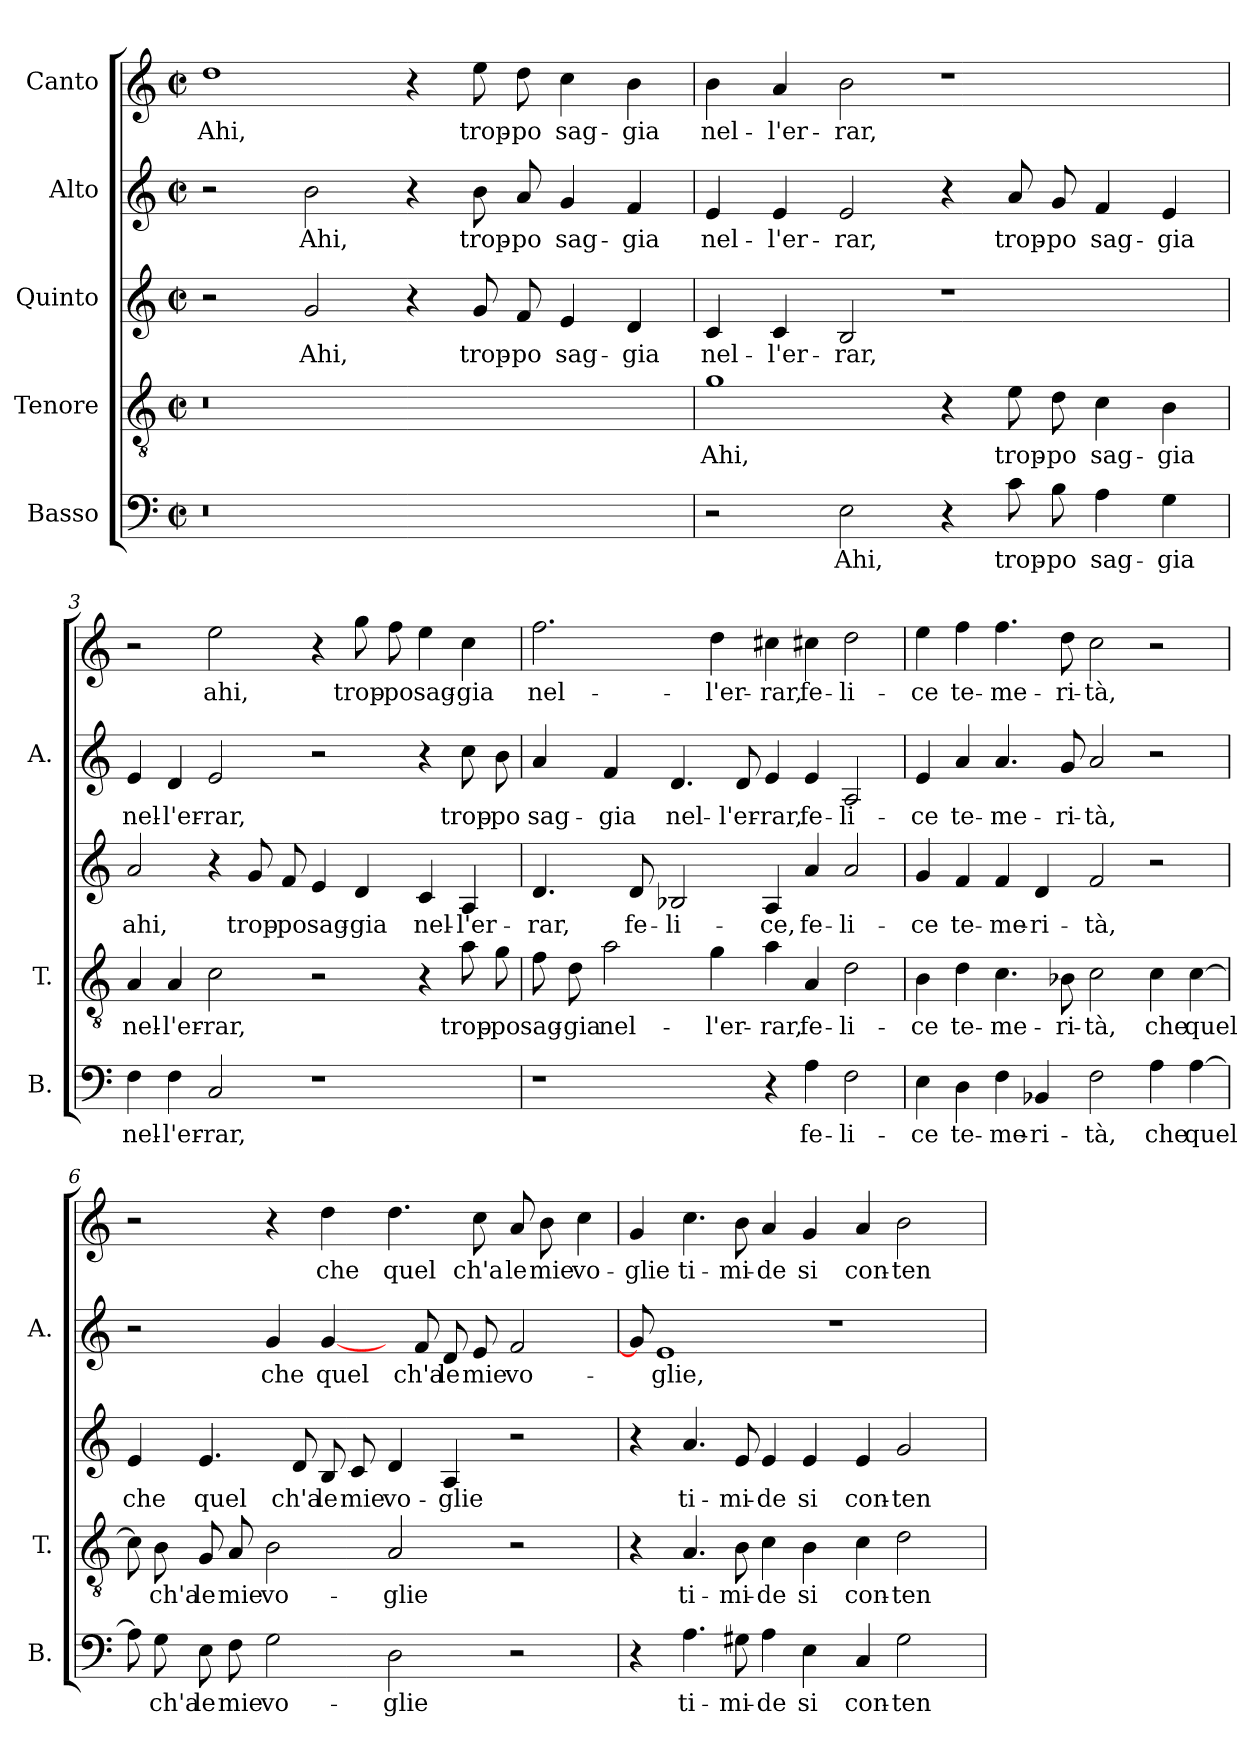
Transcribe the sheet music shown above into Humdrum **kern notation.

**kern	**text	**kern	**text	**kern	**text	**kern	**text	**kern	**text
*part5	*part5	*part4	*part4	*part3	*part3	*part2	*part2	*part1	*part1
*staff5	*staff5	*staff4	*staff4	*staff3	*staff3	*staff2	*staff2	*staff1	*staff1
*I"Basso	*	*I"Tenore	*	*I"Quinto	*	*I"Alto	*	*I"Canto	*
*I'B.	*	*I'T.	*	*	*	*I'A.	*	*	*
*clefF4	*	*clefGv2	*	*clefG2	*	*clefG2	*	*clefG2	*
*k[]	*	*k[]	*	*k[]	*	*k[]	*	*k[]	*
*C:	*	*C:	*	*C:	*	*C:	*	*C:	*
*M2/2	*	*M2/2	*	*M2/2	*	*M2/2	*	*M2/2	*
*met(c|)	*	*met(c|)	*	*met(c|)	*	*met(c|)	*	*met(c|)	*
=1	=1	=1	=1	=1	=1	=1	=1	=1	=1
!LO:N:vis=0	!	!LO:N:vis=0	!	!	!	!	!	!	!
1r	.	1r	.	2r	.	2r	.	1dd\	Ahi,
.	.	.	.	2g/	Ahi,	2b\	Ahi,	.	.
1ryy	.	1ryy	.	4r	.	4r	.	4r	.
.	.	.	.	8g/	trop-	8b\	trop-	8ee\	trop-
.	.	.	.	8f/	-po	8a/	-po	8dd\	-po
.	.	.	.	4e/	sag-	4g/	sag-	4cc\	sag-
.	.	.	.	4d/	-gia	4f/	-gia	4b\	-gia
=2	=2	=2	=2	=2	=2	=2	=2	=2	=2
2r	.	1g\	Ahi,	4c/	nel-	4e/	nel-	4b\	nel-
.	.	.	.	4c/	-l'er-	4e/	-l'er-	4a/	-l'er-
2E\	Ahi,	.	.	2B/	-rar,	2e/	-rar,	2b\	-rar,
4r	.	4r	.	1r	.	4r	.	1r	.
8c\	trop-	8e\	trop-	.	.	8a/	trop-	.	.
8B\	-po	8d\	-po	.	.	8g/	-po	.	.
4A\	sag-	4c\	sag-	.	.	4f/	sag-	.	.
4G\	-gia	4B\	-gia	.	.	4e/	-gia	.	.
=3	=3	=3	=3	=3	=3	=3	=3	=3	=3
4F\	nel-	4A/	nel-	2a/	ahi,	4e/	nel-	2r	.
4F\	-l'er-	4A/	-l'er-	.	.	4d/	-l'er-	.	.
2C/	-rar,	2c\	-rar,	4r	.	2e/	-rar,	2ee\	ahi,
.	.	.	.	8g/	trop-	.	.	.	.
.	.	.	.	8f/	-po	.	.	.	.
1r	.	2r	.	4e/	sag-	2r	.	4r	.
.	.	.	.	4d/	-gia	.	.	8gg\	trop-
.	.	.	.	.	.	.	.	8ff\	-po
.	.	4r	.	4c/	nel-	4r	.	4ee\	sag-
.	.	8a\	trop-	4A/	-l'er-	8cc\	trop-	4cc\	-gia
.	.	8g\	-po	.	.	8b\	-po	.	.
=4	=4	=4	=4	=4	=4	=4	=4	=4	=4
1r	.	8f\	sag-	4.d/	-rar,	4a/	sag-	2.ff\	nel-
.	.	8d\	-gia	.	.	.	.	.	.
.	.	2a\	nel-	.	.	4f/	-gia	.	.
.	.	.	.	8d/	fe-	.	.	.	.
.	.	.	.	2B-X/	-li-	4.d/	nel-	.	.
.	.	4g\	-l'er-	.	.	.	.	4dd\	-l'er-
.	.	.	.	.	.	8d/	-l'er-	.	.
4r	.	4a\	-rar,	4A/	-ce,	4e/	-rar,	4cc#X\	-rar,
4A\	fe-	4A/	fe-	4a/	fe-	4e/	fe-	4cc#X\	fe-
2F\	-li-	2d\	-li-	2a/	-li-	2A/	-li-	2dd\	-li-
=5	=5	=5	=5	=5	=5	=5	=5	=5	=5
4E\	-ce	4B\	-ce	4g/	-ce	4e/	-ce	4ee\	-ce
4D\	te-	4d\	te-	4f/	te-	4a/	te-	4ff\	te-
4F\	-me-	4.c\	-me-	4f/	-me-	4.a/	-me-	4.ff\	-me-
4BB-X/	-ri-	.	.	4d/	-ri-	.	.	.	.
.	.	8B-X\	-ri-	.	.	8g/	-ri-	8dd\	-ri-
2F\	-tà,	2c\	-tà,	2f/	-tà,	2a/	-tà,	2cc\	-tà,
4A\	che	4c\	che	2r	.	2r	.	2r	.
[4A\	quel	[4c\	quel	.	.	.	.	.	.
=6	=6	=6	=6	=6	=6	=6	=6	=6	=6
8A\]	.	8c\]	.	4e/	che	2r	.	2r	.
8G\	ch'a	8B\	ch'a	.	.	.	.	.	.
8E\	le	8G/	le	4.e/	quel	.	.	.	.
8F\	mie	8A/	mie	.	.	.	.	.	.
2G\	vo-	2B\	vo-	.	.	4g/	che	4r	.
.	.	.	.	8d/	ch'a	.	.	.	.
.	.	.	.	8B/	le	[4g/	quel	4dd\	che
.	.	.	.	8c/	mie	.	.	.	.
2D\	-glie	2A/	-glie	4d/	vo-	8ryy	.	4.dd\	quel
.	.	.	.	.	.	8f/	ch'a	.	.
.	.	.	.	4A/	-glie	8d/	le	.	.
.	.	.	.	.	.	8e/	mie	8cc\	ch'a
2r	.	2r	.	2r	.	2f/	vo-	8a/	le
.	.	.	.	.	.	.	.	8b\	mie
.	.	.	.	.	.	.	.	4cc\	vo-
=7	=7	=7	=7	=7	=7	=7	=7	=7	=7
4r	.	4r	.	4r	.	8g/]	.	4g/	-glie
.	.	.	.	.	.	1e/	-glie,	.	.
4.A\	ti-	4.A/	ti-	4.a/	ti-	.	.	4.cc\	ti-
8G#X\	-mi-	8B\	-mi-	8e/	-mi-	.	.	8b\	-mi-
4A\	-de	4c\	-de	4e/	-de	.	.	4a/	-de
4E\	si	4B\	si	4e/	si	.	.	4g/	si
.	.	.	.	.	.	1r	.	.	.
4C/	con-	4c\	con-	4e/	con-	.	.	4a/	con-
2G#\	-ten-	2d\	-ten-	2g/	-ten-	.	.	2b\	-ten-
8ryy	.	8ryy	.	8ryy	.	.	.	8ryy	.
=	=	=	=	=	=	=	=	=	=
*-	*-	*-	*-	*-	*-	*-	*-	*-	*-
